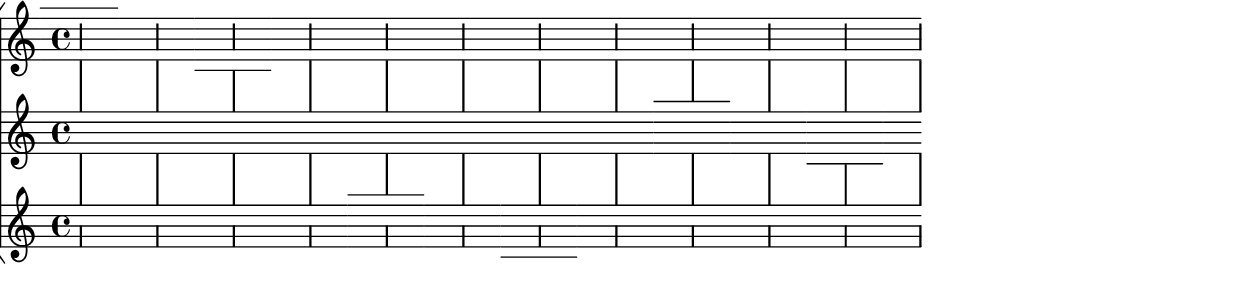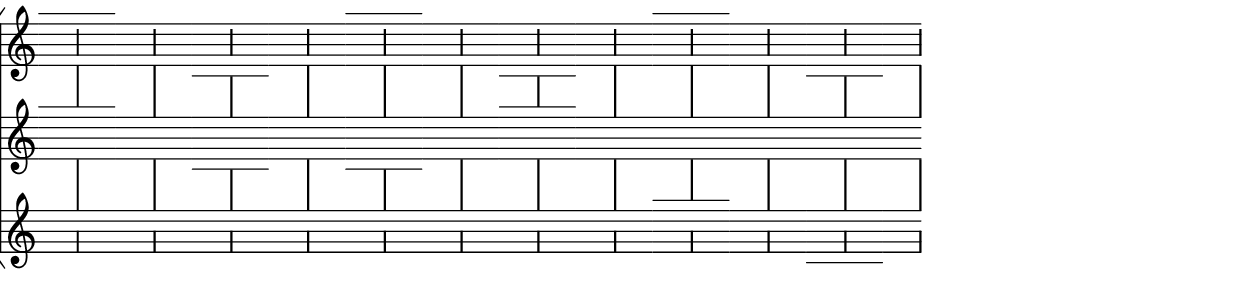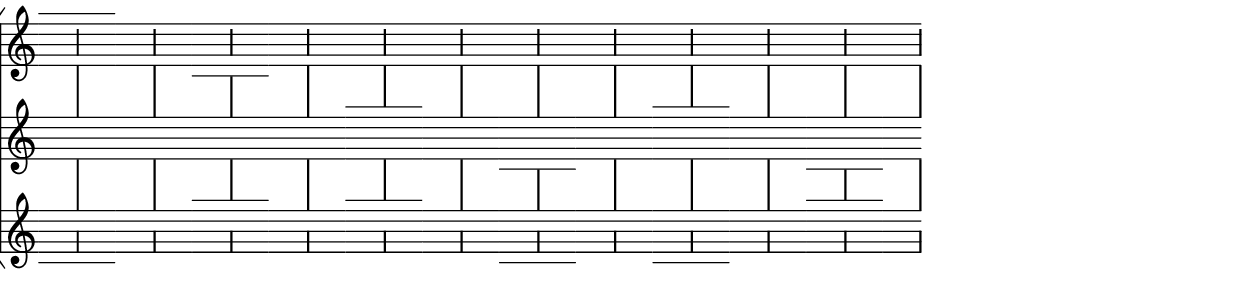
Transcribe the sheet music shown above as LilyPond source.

%% Generated by lilypond-book
%% Options: [exampleindent=10.16\mm,indent=0\mm,line-width=160\mm]
\include "lilypond-book-preamble.ly"


% ****************************************************************
% Start cut-&-pastable-section
% ****************************************************************

#(ly:set-option 'eps-box-padding 3.000000)



\paper {
  indent = 0\mm
  line-width = 160\mm
  % offset the left padding, also add 1mm as lilypond creates cropped
  % images with a little space on the right
  line-width = #(- line-width (* mm  3.000000) (* mm 1))
}

\layout {
  
}




% ****************************************************************
% ly snippet:
% ****************************************************************
\sourcefilename "/lilypond-2.23.82/input/regression/bar-extent.ly"
\sourcefileline 0
\header {
   texidoc = "Bar line extent can be customised and the customised value
   must be respected when staff symbol is changed temporarily (e.g. to
   simulate ledger lines of renaissance prints and manuscripts);
   moreover, span bars should not enter the staves."
}


\version "2.17.6"

ledgerUp =
{
  s2
  \stopStaff
  \override Staff.StaffSymbol.line-positions = #'(-4 -2 0 2 4 6)
  \startStaff
  s2
  \noBreak
  s2
  \stopStaff
  \revert Staff.StaffSymbol.line-positions
  \startStaff
  s2
}

ledgerDown =
{
  s2
  \stopStaff
  \override Staff.StaffSymbol.line-positions = #'(-6 -4 -2 0 2 4)
  \startStaff
  s1
  \stopStaff
  \revert Staff.StaffSymbol.line-positions
  \startStaff
  s2
}

\new StaffGroup
<<
  \new Staff \with
  {
    \override BarLine.bar-extent = #'(-1 . 1.5)
  }
  {
    \ledgerUp \ledgerDown
    s1*4
    s1*4
    \ledgerUp \ledgerDown
    \ledgerUp \ledgerDown
    \ledgerUp \ledgerDown
    \ledgerUp \ledgerDown
    s1*4
    s1*4
  }

  \new Staff \with
  {
    \override BarLine.bar-extent = #'(0 . 0)
  }
  {
    s1*4
    s1*4
    \ledgerUp \ledgerDown
    \ledgerUp \ledgerDown
    \ledgerDown \ledgerUp
    s1*4
    s1*4
    \ledgerUp \ledgerDown
    \ledgerUp \ledgerDown
  }

  \new Staff \with
  {
    \override BarLine.bar-extent = #'(-2 . 0)
  }
  {
    s1*4
    \ledgerUp \ledgerDown
    s1*4
    s1*4
    s1*4
    \ledgerUp \ledgerDown
    \ledgerDown \ledgerUp
    \ledgerUp \ledgerDown
    \ledgerDown \ledgerUp
  }
>>



% ****************************************************************
% end ly snippet
% ****************************************************************
